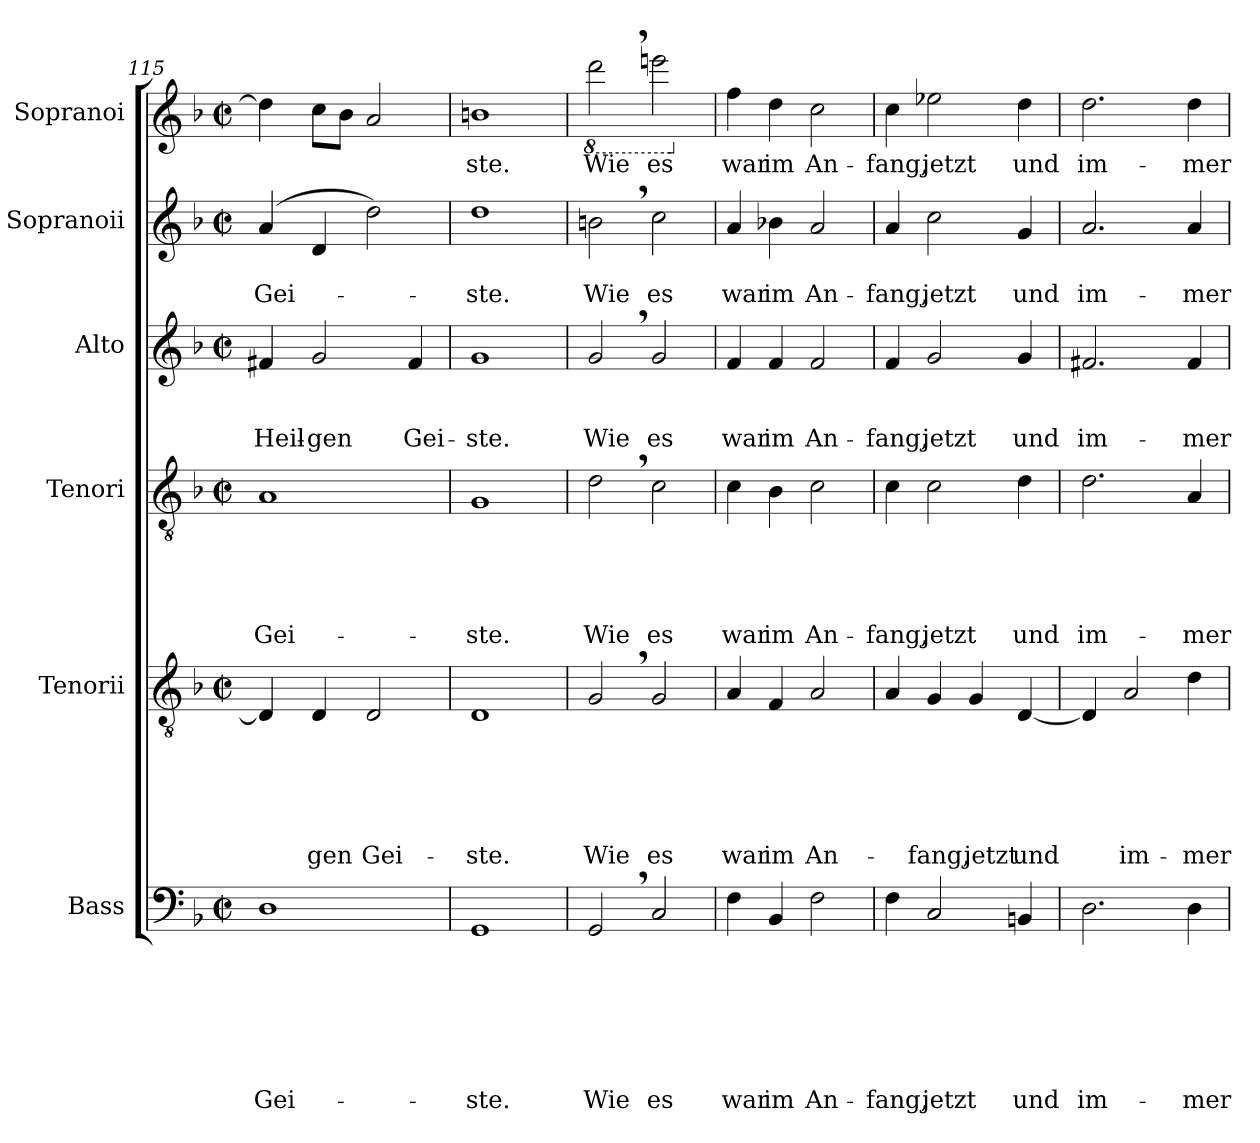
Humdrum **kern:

**kern	**text	**text	**text	**text	**text	**text	**text	**kern	**text	**text	**text	**text	**text	**text	**kern	**text	**text	**text	**text	**text	**kern	**text	**text	**text	**kern	**text	**text	**kern	**text
*part6	*part6	*part6	*part6	*part6	*part6	*part6	*part6	*part5	*part5	*part5	*part5	*part5	*part5	*part5	*part4	*part4	*part4	*part4	*part4	*part4	*part3	*part3	*part3	*part3	*part2	*part2	*part2	*part1	*part1
*staff6	*staff6	*staff6	*staff6	*staff6	*staff6	*staff6	*staff6	*staff5	*staff5	*staff5	*staff5	*staff5	*staff5	*staff5	*staff4	*staff4	*staff4	*staff4	*staff4	*staff4	*staff3	*staff3	*staff3	*staff3	*staff2	*staff2	*staff2	*staff1	*staff1
*I"Bass	*	*	*	*	*	*	*	*I"Tenorii	*	*	*	*	*	*	*I"Tenori	*	*	*	*	*	*I"Alto	*	*	*	*I"Sopranoii	*	*	*I"Sopranoi	*
*clefF4	*	*	*	*	*	*	*	*clefGv2	*	*	*	*	*	*	*clefGv2	*	*	*	*	*	*clefG2	*	*	*	*clefG2	*	*	*clefG2	*
*	*	*	*	*	*	*	*	*	*	*	*	*	*	*	*	*	*	*	*	*	*ITrd-3c-5	*	*	*	*	*	*	*ITrd-3c-5	*
*k[b-]	*	*	*	*	*	*	*	*k[b-]	*	*	*	*	*	*	*k[b-]	*	*	*	*	*	*k[b-e-]	*	*	*	*k[b-]	*	*	*k[b-e-]	*
*F:	*	*	*	*	*	*	*	*F:	*	*	*	*	*	*	*F:	*	*	*	*	*	*B-:	*	*	*	*F:	*	*	*B-:	*
*M2/2	*	*	*	*	*	*	*	*M2/2	*	*	*	*	*	*	*M2/2	*	*	*	*	*	*M2/2	*	*	*	*M2/2	*	*	*M2/2	*
*met(c|)	*	*	*	*	*	*	*	*met(c|)	*	*	*	*	*	*	*met(c|)	*	*	*	*	*	*met(c|)	*	*	*	*met(c|)	*	*	*met(c|)	*
=115	=115	=115	=115	=115	=115	=115	=115	=115	=115	=115	=115	=115	=115	=115	=115	=115	=115	=115	=115	=115	=115	=115	=115	=115	=115	=115	=115	=115	=115
!	!	!	!	!	!	!	!LO:LY:b	!	!	!	!	!	!	!	!	!	!	!	!	!LO:LY:b	!	!	!	!LO:LY:b	!	!	!LO:LY:b	!	!
1D	.	.	.	.	.	.	Gei-	4D/]	.	.	.	.	.	.	1A	.	.	.	.	Gei-	4bn/	.	.	Heil-	(4a/	.	Gei-	4gg\]	.
!	!	!	!	!	!	!	!	!	!	!	!	!	!	!LO:LY:b	!	!	!	!	!	!	!	!	!	!LO:LY:b:rj	!	!	!	!	!
.	.	.	.	.	.	.	.	4D/	.	.	.	.	.	-gen	.	.	.	.	.	.	2cc/	.	.	-gen	4d/	.	.	8ff\L	.
.	.	.	.	.	.	.	.	.	.	.	.	.	.	.	.	.	.	.	.	.	.	.	.	.	.	.	.	8ee-\J	.
!	!	!	!	!	!	!	!	!	!	!	!	!	!	!LO:LY:b	!	!	!	!	!	!	!	!	!	!	!	!	!	!	!
.	.	.	.	.	.	.	.	2D/	.	.	.	.	.	Gei-	.	.	.	.	.	.	.	.	.	.	2dd\)	.	.	2dd/	.
!	!	!	!	!	!	!	!	!	!	!	!	!	!	!	!	!	!	!	!	!	!	!	!	!LO:LY:b	!	!	!	!	!
.	.	.	.	.	.	.	.	.	.	.	.	.	.	.	.	.	.	.	.	.	4b/	.	.	Gei-	.	.	.	.	.
=116	=116	=116	=116	=116	=116	=116	=116	=116	=116	=116	=116	=116	=116	=116	=116	=116	=116	=116	=116	=116	=116	=116	=116	=116	=116	=116	=116	=116	=116
!	!	!	!	!	!	!	!LO:LY:b	!	!	!	!	!	!	!LO:LY:b	!	!	!	!	!	!LO:LY:b	!	!	!	!LO:LY:b	!	!	!LO:LY:b	!	!LO:LY:b
1GG	.	.	.	.	.	.	-ste.	1D	.	.	.	.	.	-ste.	1G	.	.	.	.	-ste.	1cc	.	.	-ste.	1dd	.	-ste.	1een	-ste.
=117	=117	=117	=117	=117	=117	=117	=117	=117	=117	=117	=117	=117	=117	=117	=117	=117	=117	=117	=117	=117	=117	=117	=117	=117	=117	=117	=117	=117	=117
!	!	!	!	!	!	!	!LO:LY:b	!	!	!	!	!	!	!LO:LY:b	!	!	!	!	!	!LO:LY:b	!	!	!	!LO:LY:b	!	!	!LO:LY:b	!	!
*	*	*	*	*	*	*	*	*	*	*	*	*	*	*	*	*	*	*	*	*	*	*	*	*	*	*	*	*8ba	*
!	!	!	!	!	!	!	!	!	!	!	!	!	!	!	!	!	!	!	!	!	!	!	!	!	!	!	!	!	!LO:LY:b
2GG,>/	.	.	.	.	.	.	Wie	2G,>/	.	.	.	.	.	Wie	2d,>\	.	.	.	.	Wie	2cc,>/	.	.	Wie	2bn,>\	.	Wie	2gg,>\	Wie
!	!	!	!	!	!	!	!LO:LY:b	!	!	!	!	!	!	!LO:LY:b	!	!	!	!	!	!LO:LY:b	!	!	!	!LO:LY:b	!	!	!LO:LY:b	!	!LO:LY:b
2C/	.	.	.	.	.	.	es	2G/	.	.	.	.	.	es	2c\	.	.	.	.	es	2cc/	.	.	es	2cc\	.	es	2aan\	es
=118	=118	=118	=118	=118	=118	=118	=118	=118	=118	=118	=118	=118	=118	=118	=118	=118	=118	=118	=118	=118	=118	=118	=118	=118	=118	=118	=118	=118	=118
!	!	!	!	!	!	!	!LO:LY:b	!	!	!	!	!	!	!LO:LY:b	!	!	!	!	!	!LO:LY:b	!	!	!	!LO:LY:b	!	!	!LO:LY:b	!	!
*	*	*	*	*	*	*	*	*	*	*	*	*	*	*	*	*	*	*	*	*	*	*	*	*	*	*	*	*X8ba	*
!	!	!	!	!	!	!	!	!	!	!	!	!	!	!	!	!	!	!	!	!	!	!	!	!	!	!	!	!	!LO:LY:b
4F\	.	.	.	.	.	.	war	4A/	.	.	.	.	.	war	4c\	.	.	.	.	war	4b-/	.	.	war	4a/	.	war	4bb-\	war
!	!	!	!	!	!	!	!LO:LY:b	!	!	!	!	!	!	!LO:LY:b	!	!	!	!	!	!LO:LY:b	!	!	!	!LO:LY:b	!	!	!LO:LY:b	!	!LO:LY:b
4BB-/	.	.	.	.	.	.	im	4F/	.	.	.	.	.	im	4B-\	.	.	.	.	im	4b-/	.	.	im	4b-X\	.	im	4gg\	im
!	!	!	!	!	!	!	!LO:LY:b	!	!	!	!	!	!	!LO:LY:b	!	!	!	!	!	!LO:LY:b	!	!	!	!LO:LY:b	!	!	!LO:LY:b	!	!LO:LY:b
2F\	.	.	.	.	.	.	An-	2A/	.	.	.	.	.	An-	2c\	.	.	.	.	An-	2b-/	.	.	An-	2a/	.	An-	2ff\	An-
!!LO:LB:g=z
=119	=119	=119	=119	=119	=119	=119	=119	=119	=119	=119	=119	=119	=119	=119	=119	=119	=119	=119	=119	=119	=119	=119	=119	=119	=119	=119	=119	=119	=119
!	!	!	!	!	!	!	!LO:LY:b	!	!	!	!	!	!	!	!	!	!	!	!	!LO:LY:b	!	!	!	!LO:LY:b	!	!	!LO:LY:b	!	!LO:LY:b
4F\	.	.	.	.	.	.	-fang,	4A/	.	.	.	.	.	.	4c\	.	.	.	.	-fang,	4b-/	.	.	-fang,	4a/	.	-fang,	4ff\	-fang,
!	!	!	!	!	!	!	!LO:LY:b	!	!	!	!	!	!	!LO:LY:b	!	!	!	!	!	!LO:LY:b	!	!	!	!LO:LY:b	!	!	!LO:LY:b	!	!LO:LY:b
2C/	.	.	.	.	.	.	jetzt	4G/	.	.	.	.	.	-fang,	2c\	.	.	.	.	jetzt	2cc/	.	.	jetzt	2cc\	.	jetzt	2aa-X\	jetzt
!	!	!	!	!	!	!	!	!	!	!	!	!	!	!LO:LY:b	!	!	!	!	!	!	!	!	!	!	!	!	!	!	!
.	.	.	.	.	.	.	.	4G/	.	.	.	.	.	jetzt	.	.	.	.	.	.	.	.	.	.	.	.	.	.	.
!	!	!	!	!	!	!	!LO:LY:b	!	!	!	!	!	!	!LO:LY:b	!	!	!	!	!	!LO:LY:b	!	!	!	!LO:LY:b	!	!	!LO:LY:b	!	!LO:LY:b
4BBn/	.	.	.	.	.	.	und	[<4D/	.	.	.	.	.	und	4d\	.	.	.	.	und	4cc/	.	.	und	4g/	.	und	4gg\	und
=120	=120	=120	=120	=120	=120	=120	=120	=120	=120	=120	=120	=120	=120	=120	=120	=120	=120	=120	=120	=120	=120	=120	=120	=120	=120	=120	=120	=120	=120
!	!	!	!	!	!	!	!LO:LY:b	!	!	!	!	!	!	!	!	!	!	!	!	!LO:LY:b	!	!	!	!LO:LY:b	!	!	!LO:LY:b	!	!LO:LY:b
2.D\	.	.	.	.	.	.	im-	4D/]	.	.	.	.	.	.	2.d\	.	.	.	.	im-	2.bn/	.	.	im-	2.a/	.	im-	2.gg\	im-
!	!	!	!	!	!	!	!	!	!	!	!	!	!	!LO:LY:b	!	!	!	!	!	!	!	!	!	!	!	!	!	!	!
.	.	.	.	.	.	.	.	2A/	.	.	.	.	.	im-	.	.	.	.	.	.	.	.	.	.	.	.	.	.	.
!	!	!	!	!	!	!	!LO:LY:b	!	!	!	!	!	!	!LO:LY:b	!	!	!	!	!	!LO:LY:b	!	!	!	!LO:LY:b	!	!	!LO:LY:b	!	!LO:LY:b
4D\	.	.	.	.	.	.	-mer-	4d\	.	.	.	.	.	-mer-	4A/	.	.	.	.	-mer-	4b/	.	.	-mer-	4a/	.	-mer-	4gg\	-mer-
=	=	=	=	=	=	=	=	=	=	=	=	=	=	=	=	=	=	=	=	=	=	=	=	=	=	=	=	=	=
*-	*-	*-	*-	*-	*-	*-	*-	*-	*-	*-	*-	*-	*-	*-	*-	*-	*-	*-	*-	*-	*-	*-	*-	*-	*-	*-	*-	*-	*-
